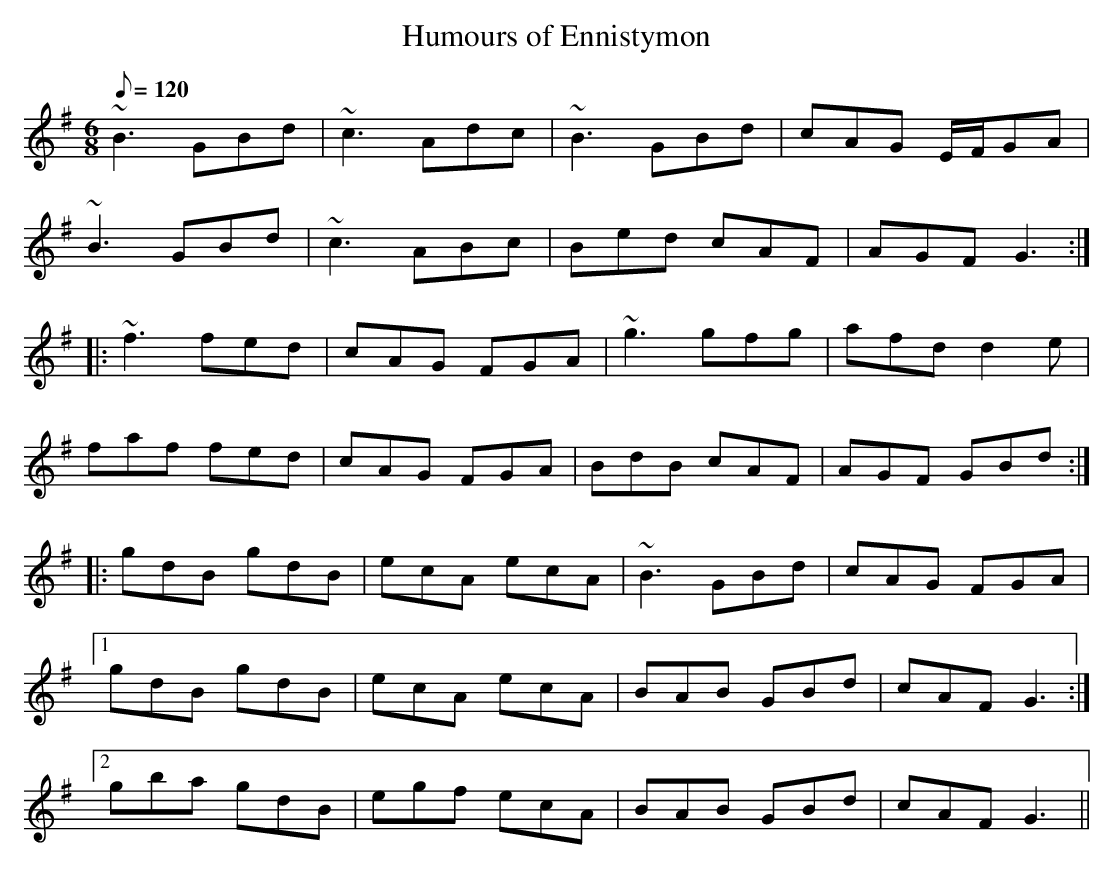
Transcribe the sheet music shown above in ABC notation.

X:1
T:Humours of Ennistymon
M:6/8
L:1/8
Q:120
K:G
~B3 GBd|~c3 Adc|~B3 GBd|cAG E/2F/2GA|
~B3 GBd|~c3 ABc|Bed cAF|AGF G3:|
|:~f3 fed|cAG FGA|~g3 gfg|afd d2 e|
faf fed|cAG FGA|BdB cAF|AGF GBd:|
|:gdB gdB|ecA ecA|~B3 GBd|cAG FGA|1
gdB gdB|ecA ecA|BAB GBd|cAF G3:|2
gba gdB|egf ecA|BAB GBd|cAF G3||
